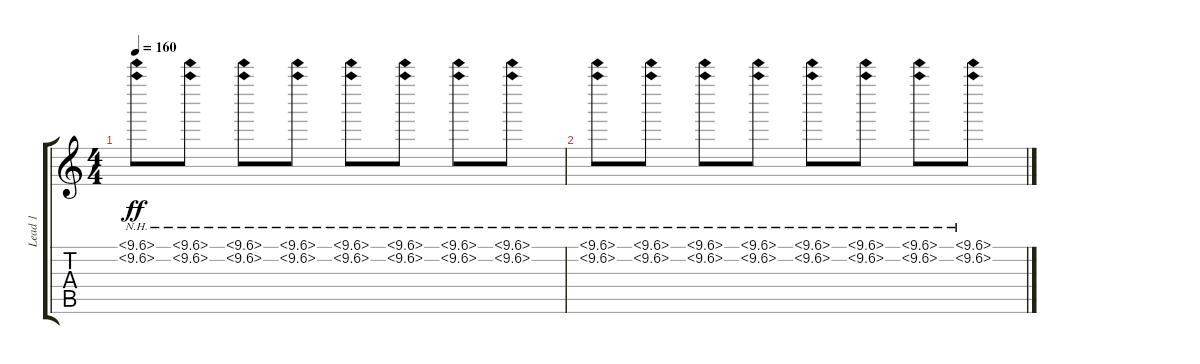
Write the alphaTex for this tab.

\track ("Lead 1" "Lead 1") {instrument distortionguitar}
\staff {score tabs}
\tuning (E4 B3 G3 D3 A2 D2) {hide}
\ts (4 4)
\tempo 160
\clef g2
\ks c
(10.1{nh} 10.2{nh}).8{dy ff} (10.1{nh} 10.2{nh}).8 (10.1{nh} 10.2{nh}).8 (10.1{nh} 10.2{nh}).8 (10.1{nh} 10.2{nh}).8 (10.1{nh} 10.2{nh}).8 (10.1{nh} 10.2{nh}).8 (10.1{nh} 10.2{nh}).8 |
(10.1{nh} 10.2{nh}).8 (10.1{nh} 10.2{nh}).8 (10.1{nh} 10.2{nh}).8 (10.1{nh} 10.2{nh}).8 (10.1{nh} 10.2{nh}).8 (10.1{nh} 10.2{nh}).8 (10.1{nh} 10.2{nh}).8 (10.1{nh} 10.2{nh}).8
